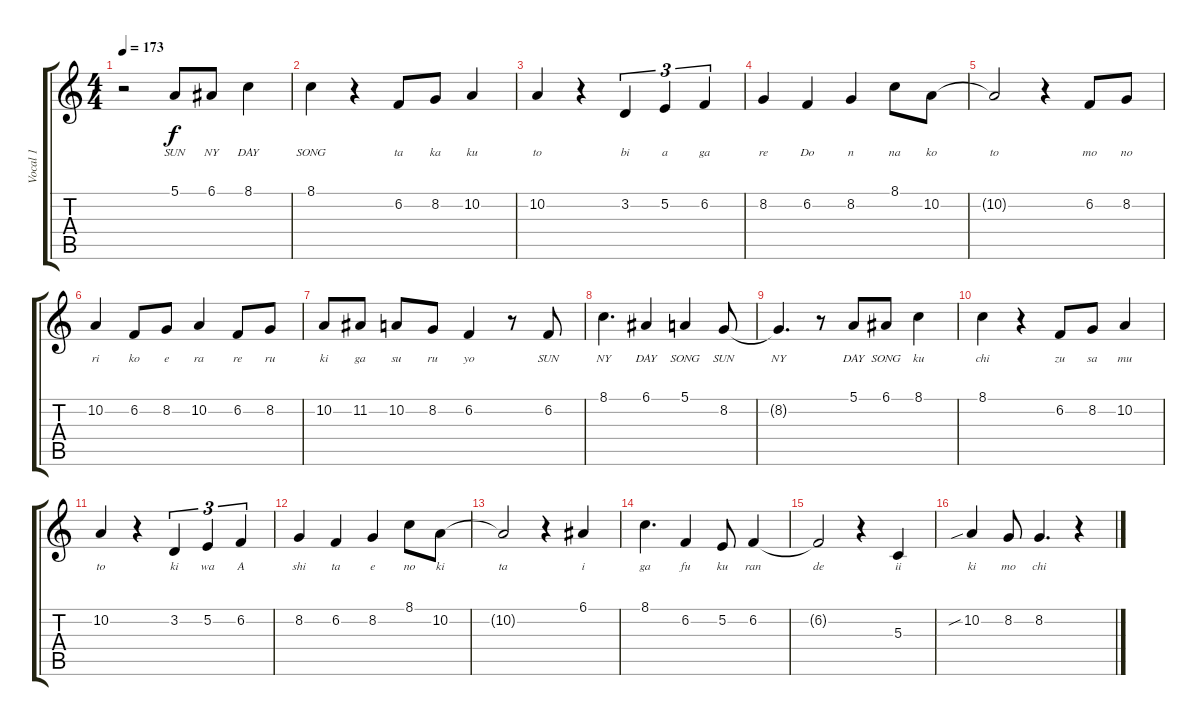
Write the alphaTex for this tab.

\track ("Vocal 1" "Vocal 1") {instrument clarinet}
\staff {score tabs}
\tuning (E4 B3 G3 D3 A2 E2) {hide}
\ts (4 4)
\tempo 173
\clef g2
\ks c
r.2{dy f} 5.1.8{lyrics (0 "SUN") lyrics (1 "") lyrics (2 "") lyrics (3 "") lyrics (4 "")} 6.1.8{lyrics (0 "NY") lyrics (1 "") lyrics (2 "") lyrics (3 "") lyrics (4 "")} 8.1.4{lyrics (0 "DAY") lyrics (1 "") lyrics (2 "") lyrics (3 "") lyrics (4 "")} |
8.1.4{lyrics (0 "SONG") lyrics (1 "") lyrics (2 "") lyrics (3 "") lyrics (4 "")} r.4 6.2.8{lyrics (0 "ta") lyrics (1 "") lyrics (2 "") lyrics (3 "") lyrics (4 "")} 8.2.8{lyrics (0 "ka") lyrics (1 "") lyrics (2 "") lyrics (3 "") lyrics (4 "")} 10.2.4{lyrics (0 "ku") lyrics (1 "") lyrics (2 "") lyrics (3 "") lyrics (4 "")} |
10.2.4{lyrics (0 "to") lyrics (1 "") lyrics (2 "") lyrics (3 "") lyrics (4 "")} r.4 3.2.4{tu (3 2) lyrics (0 "bi") lyrics (1 "") lyrics (2 "") lyrics (3 "") lyrics (4 "")} 5.2.4{tu (3 2) lyrics (0 "a") lyrics (1 "") lyrics (2 "") lyrics (3 "") lyrics (4 "")} 6.2.4{tu (3 2) lyrics (0 "ga") lyrics (1 "") lyrics (2 "") lyrics (3 "") lyrics (4 "")} |
8.2.4{lyrics (0 "re") lyrics (1 "") lyrics (2 "") lyrics (3 "") lyrics (4 "")} 6.2.4{lyrics (0 "Do") lyrics (1 "") lyrics (2 "") lyrics (3 "") lyrics (4 "")} 8.2.4{lyrics (0 "n") lyrics (1 "") lyrics (2 "") lyrics (3 "") lyrics (4 "")} 8.1.8{lyrics (0 "na") lyrics (1 "") lyrics (2 "") lyrics (3 "") lyrics (4 "")} 10.2.8{lyrics (0 "ko") lyrics (1 "") lyrics (2 "") lyrics (3 "") lyrics (4 "")} |
10.2{t}.2{lyrics (0 "to") lyrics (1 "") lyrics (2 "") lyrics (3 "") lyrics (4 "")} r.4 6.2.8{lyrics (0 "mo") lyrics (1 "") lyrics (2 "") lyrics (3 "") lyrics (4 "")} 8.2.8{lyrics (0 "no") lyrics (1 "") lyrics (2 "") lyrics (3 "") lyrics (4 "")} |
10.2.4{lyrics (0 "ri") lyrics (1 "") lyrics (2 "") lyrics (3 "") lyrics (4 "")} 6.2.8{lyrics (0 "ko") lyrics (1 "") lyrics (2 "") lyrics (3 "") lyrics (4 "")} 8.2.8{lyrics (0 "e") lyrics (1 "") lyrics (2 "") lyrics (3 "") lyrics (4 "")} 10.2.4{lyrics (0 "ra") lyrics (1 "") lyrics (2 "") lyrics (3 "") lyrics (4 "")} 6.2.8{lyrics (0 "re") lyrics (1 "") lyrics (2 "") lyrics (3 "") lyrics (4 "")} 8.2.8{lyrics (0 "ru") lyrics (1 "") lyrics (2 "") lyrics (3 "") lyrics (4 "")} |
10.2.8{lyrics (0 "ki") lyrics (1 "") lyrics (2 "") lyrics (3 "") lyrics (4 "")} 11.2.8{lyrics (0 "ga") lyrics (1 "") lyrics (2 "") lyrics (3 "") lyrics (4 "")} 10.2.8{lyrics (0 "su") lyrics (1 "") lyrics (2 "") lyrics (3 "") lyrics (4 "")} 8.2.8{lyrics (0 "ru") lyrics (1 "") lyrics (2 "") lyrics (3 "") lyrics (4 "")} 6.2.4{lyrics (0 "yo") lyrics (1 "") lyrics (2 "") lyrics (3 "") lyrics (4 "")} r.8 6.2.8{lyrics (0 "SUN") lyrics (1 "") lyrics (2 "") lyrics (3 "") lyrics (4 "")} |
8.1.4{d lyrics (0 "NY") lyrics (1 "") lyrics (2 "") lyrics (3 "") lyrics (4 "")} 6.1.4{lyrics (0 "DAY") lyrics (1 "") lyrics (2 "") lyrics (3 "") lyrics (4 "")} 5.1.4{lyrics (0 "SONG") lyrics (1 "") lyrics (2 "") lyrics (3 "") lyrics (4 "")} 8.2.8{lyrics (0 "SUN") lyrics (1 "") lyrics (2 "") lyrics (3 "") lyrics (4 "")} |
8.2{t}.4{d lyrics (0 "NY") lyrics (1 "") lyrics (2 "") lyrics (3 "") lyrics (4 "")} r.8 5.1.8{lyrics (0 "DAY") lyrics (1 "") lyrics (2 "") lyrics (3 "") lyrics (4 "")} 6.1.8{lyrics (0 "SONG") lyrics (1 "") lyrics (2 "") lyrics (3 "") lyrics (4 "")} 8.1.4{lyrics (0 "ku") lyrics (1 "") lyrics (2 "") lyrics (3 "") lyrics (4 "")} |
8.1.4{lyrics (0 "chi") lyrics (1 "") lyrics (2 "") lyrics (3 "") lyrics (4 "")} r.4 6.2.8{lyrics (0 "zu") lyrics (1 "") lyrics (2 "") lyrics (3 "") lyrics (4 "")} 8.2.8{lyrics (0 "sa") lyrics (1 "") lyrics (2 "") lyrics (3 "") lyrics (4 "")} 10.2.4{lyrics (0 "mu") lyrics (1 "") lyrics (2 "") lyrics (3 "") lyrics (4 "")} |
10.2.4{lyrics (0 "to") lyrics (1 "") lyrics (2 "") lyrics (3 "") lyrics (4 "")} r.4 3.2.4{tu (3 2) lyrics (0 "ki") lyrics (1 "") lyrics (2 "") lyrics (3 "") lyrics (4 "")} 5.2.4{tu (3 2) lyrics (0 "wa") lyrics (1 "") lyrics (2 "") lyrics (3 "") lyrics (4 "")} 6.2.4{tu (3 2) lyrics (0 "A") lyrics (1 "") lyrics (2 "") lyrics (3 "") lyrics (4 "")} |
8.2.4{lyrics (0 "shi") lyrics (1 "") lyrics (2 "") lyrics (3 "") lyrics (4 "")} 6.2.4{lyrics (0 "ta") lyrics (1 "") lyrics (2 "") lyrics (3 "") lyrics (4 "")} 8.2.4{lyrics (0 "e") lyrics (1 "") lyrics (2 "") lyrics (3 "") lyrics (4 "")} 8.1.8{lyrics (0 "no") lyrics (1 "") lyrics (2 "") lyrics (3 "") lyrics (4 "")} 10.2.8{lyrics (0 "ki") lyrics (1 "") lyrics (2 "") lyrics (3 "") lyrics (4 "")} |
10.2{t}.2{lyrics (0 "ta") lyrics (1 "") lyrics (2 "") lyrics (3 "") lyrics (4 "")} r.4 6.1.4{lyrics (0 "i") lyrics (1 "") lyrics (2 "") lyrics (3 "") lyrics (4 "")} |
8.1.4{d lyrics (0 "ga") lyrics (1 "") lyrics (2 "") lyrics (3 "") lyrics (4 "")} 6.2.4{lyrics (0 "fu") lyrics (1 "") lyrics (2 "") lyrics (3 "") lyrics (4 "")} 5.2.8{lyrics (0 "ku") lyrics (1 "") lyrics (2 "") lyrics (3 "") lyrics (4 "")} 6.2.4{lyrics (0 "ran") lyrics (1 "") lyrics (2 "") lyrics (3 "") lyrics (4 "")} |
6.2{t}.2{lyrics (0 "de") lyrics (1 "") lyrics (2 "") lyrics (3 "") lyrics (4 "")} r.4 5.3.4{lyrics (0 "ii") lyrics (1 "") lyrics (2 "") lyrics (3 "") lyrics (4 "")} |
10.2{sib}.4{lyrics (0 "ki") lyrics (1 "") lyrics (2 "") lyrics (3 "") lyrics (4 "")} 8.2.8{lyrics (0 "mo") lyrics (1 "") lyrics (2 "") lyrics (3 "") lyrics (4 "")} 8.2.4{d lyrics (0 "chi") lyrics (1 "") lyrics (2 "") lyrics (3 "") lyrics (4 "")} r.4
